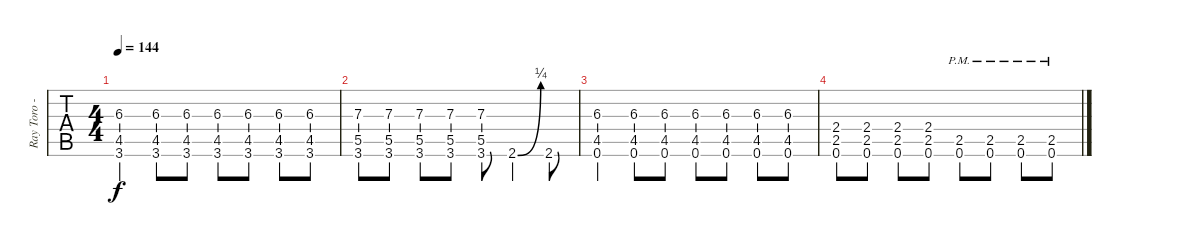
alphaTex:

\track ("Ray Toro - Distortion" "Ray Toro -") {instrument distortionguitar}
\staff {tabs}
\tuning (E4 B3 G3 D3 A2 E2) {hide}
\ts (4 4)
\tempo 144
\clef g2
\ks c
(6.3 4.5 3.6).4{dy f} (6.3 4.5 3.6).8 (6.3 4.5 3.6).8 (6.3 4.5 3.6).8 (6.3 4.5 3.6).8 (6.3 4.5 3.6).8 (6.3 4.5 3.6).8 |
(7.3 5.5 3.6).8 (7.3 5.5 3.6).8 (7.3 5.5 3.6).8 (7.3 5.5 3.6).8 (7.3 5.5 3.6).8 2.6{be (bend 0 0 60 1)}.4 2.6.8 |
(6.3 4.5 0.6).4 (6.3 4.5 0.6).8 (6.3 4.5 0.6).8 (6.3 4.5 0.6).8 (6.3 4.5 0.6).8 (6.3 4.5 0.6).8 (6.3 4.5 0.6).8 |
(2.4 2.5 0.6).8 (2.4 2.5 0.6).8 (2.4 2.5 0.6).8 (2.4 2.5 0.6).8 (2.5{pm} 0.6{pm}).8 (2.5{pm} 0.6{pm}).8 (2.5{pm} 0.6{pm}).8 (2.5{pm} 0.6{pm}).8
